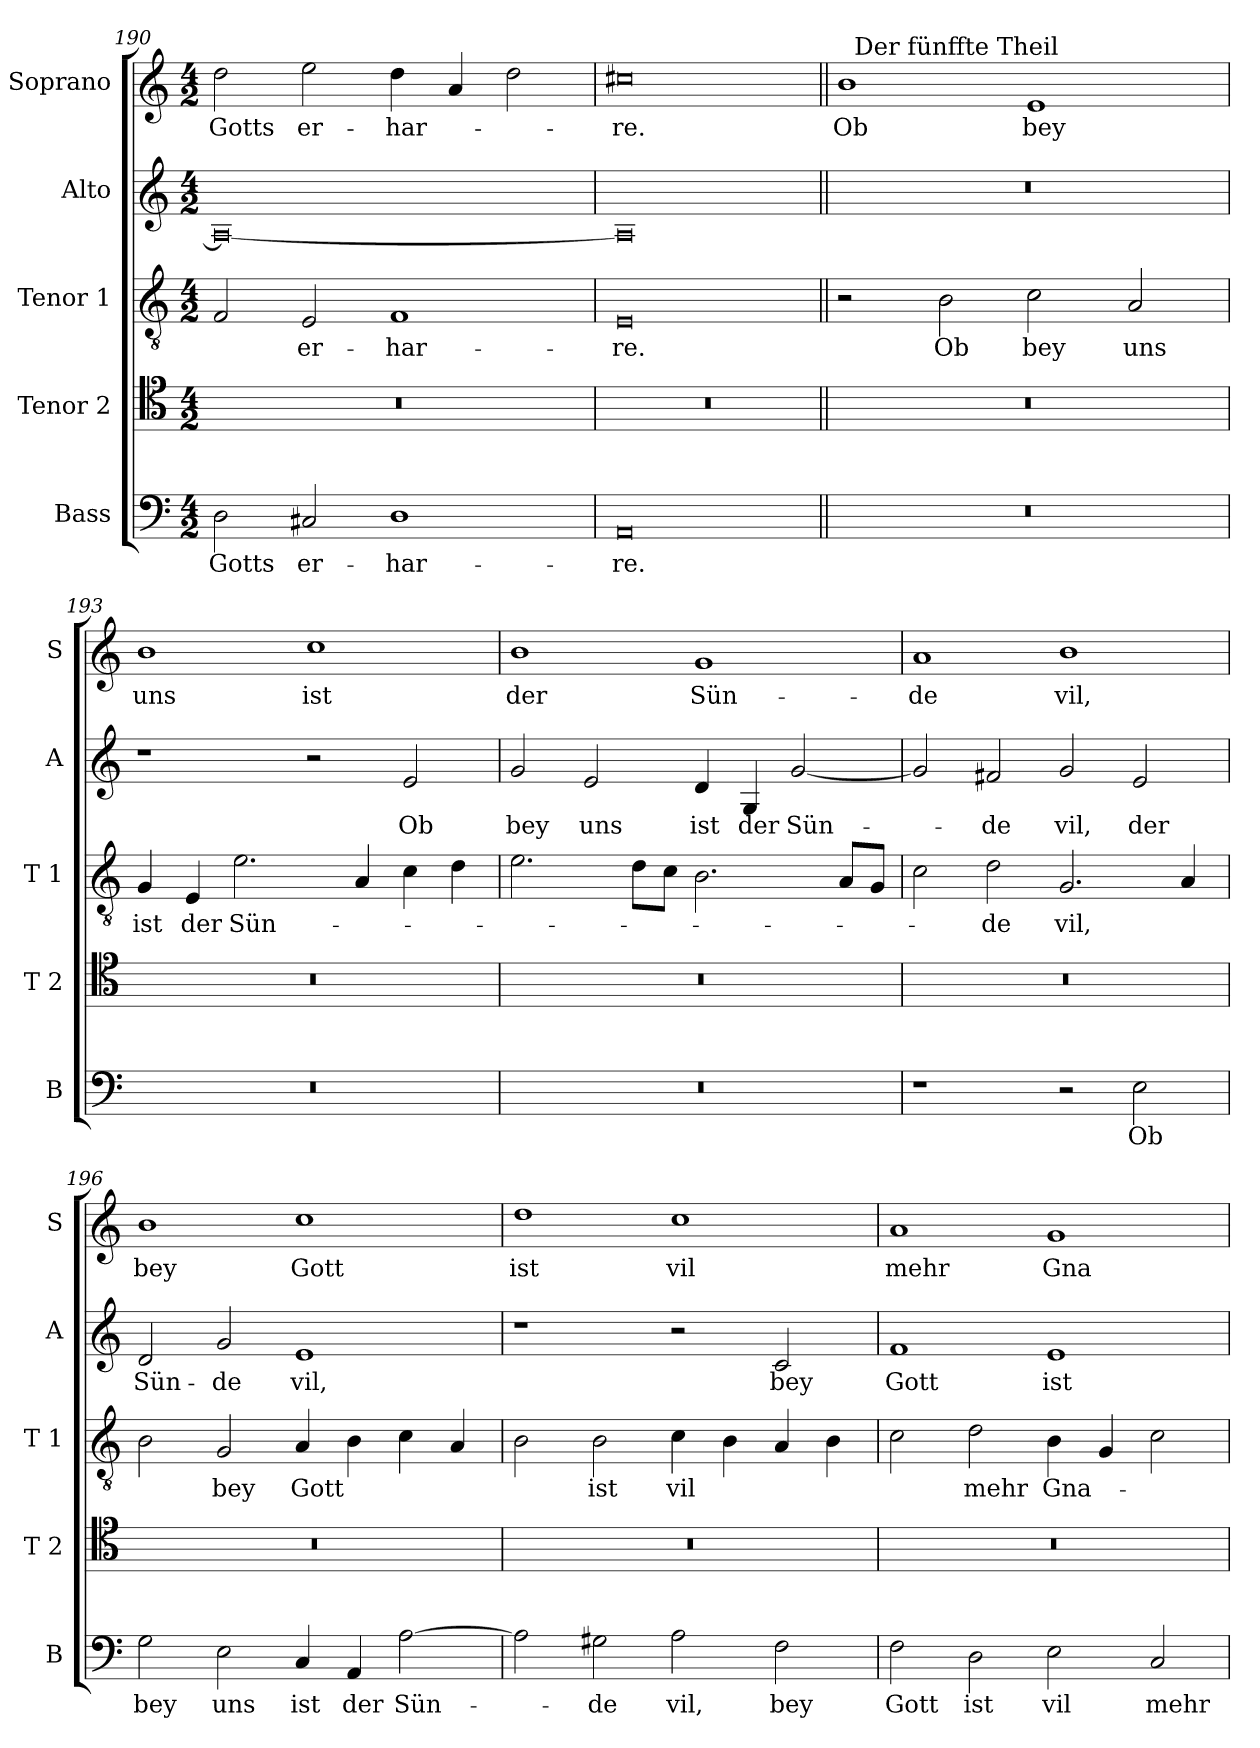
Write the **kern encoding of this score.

**kern	**text	**kern	**kern	**text	**kern	**text	**kern	**text
*part5	*part5	*part4	*part3	*part3	*part2	*part2	*part1	*part1
*staff5	*staff5	*staff4	*staff3	*staff3	*staff2	*staff2	*staff1	*staff1
*I"Bass	*	*I"Tenor 2	*I"Tenor 1	*	*I"Alto	*	*I"Soprano	*
*I'B	*	*I'T 2	*I'T 1	*	*I'A	*	*I'S	*
*clefF4	*	*clefC4	*clefGv2	*	*clefG2	*	*clefG2	*
*k[]	*	*k[]	*k[]	*	*k[]	*	*k[]	*
*C:	*	*C:	*C:	*	*C:	*	*C:	*
*M4/2	*	*M4/2	*M4/2	*	*M4/2	*	*M4/2	*
=190	=190	=190	=190	=190	=190	=190	=190	=190
!	!LO:LY:b	!	!	!	!	!	!	!LO:LY:b
2D\	Gotts	0r	2F/	.	0A_	.	2dd\	Gotts
!	!LO:LY:b	!	!	!LO:LY:b	!	!	!	!LO:LY:b
2C#X/	er-	.	2E/	er-	.	.	2ee\	er-
!	!LO:LY:b	!	!	!LO:LY:b	!	!	!	!LO:LY:b
1D	-har-	.	1F	-har-	.	.	4dd\	-har-
.	.	.	.	.	.	.	4a/	.
.	.	.	.	.	.	.	2dd\	.
!!LO:LB:g=z
=191	=191	=191	=191	=191	=191	=191	=191	=191
!	!LO:LY:b	!	!	!LO:LY:b	!	!	!	!LO:LY:b
0AA	-re.	0r	0E	-re.	0A]	.	0cc#X	-re.
=192||	=192||	=192||	=192||	=192||	=192||	=192||	=192||	=192||
!	!	!	!	!	!	!	!	!LO:LY:b
*	*	*	*	*	*	*	*^	*
0r	.	0r	2r	.	0r	.	1b	32ryy	Ob
!	!	!	!	!	!	!	!	!LO:TX:a:t=Der fünffte Theil	!
.	.	.	.	.	.	.	.	1ryy	.
!	!	!	!	!LO:LY:b	!	!	!	!	!
.	.	.	2B\	Ob	.	.	.	.	.
!	!	!	!	!LO:LY:b	!	!	!	!	!LO:LY:b
.	.	.	2c\	bey	.	.	1e	.	bey
.	.	.	.	.	.	.	.	2ryy	.
!	!	!	!	!LO:LY:b	!	!	!	!	!
.	.	.	2A/	uns	.	.	.	.	.
.	.	.	.	.	.	.	.	4...ryy	.
=193	=193	=193	=193	=193	=193	=193	=193	=193	=193
!	!	!	!	!LO:LY:b	!	!	!	!	!LO:LY:b
*	*	*	*	*	*	*	*v	*v	*
0r	.	0r	4G/	ist	1r	.	1b	uns
!	!	!	!	!LO:LY:b	!	!	!	!
.	.	.	4E/	der	.	.	.	.
!	!	!	!	!LO:LY:b	!	!	!	!
.	.	.	2.e\	Sün-	.	.	.	.
!	!	!	!	!	!	!	!	!LO:LY:b
.	.	.	.	.	2r	.	1cc	ist
.	.	.	4A/	.	.	.	.	.
!	!	!	!	!	!	!LO:LY:b	!	!
.	.	.	4c\	.	2e/	Ob	.	.
.	.	.	4d\	.	.	.	.	.
=194	=194	=194	=194	=194	=194	=194	=194	=194
!	!	!	!	!	!	!LO:LY:b	!	!LO:LY:b
0r	.	0r	2.e\	.	2g/	bey	1b	der
!	!	!	!	!	!	!LO:LY:b	!	!
.	.	.	.	.	2e/	uns	.	.
.	.	.	8d\L	.	.	.	.	.
.	.	.	8c\J	.	.	.	.	.
!	!	!	!	!	!	!LO:LY:b	!	!LO:LY:b
.	.	.	2.B\	.	4d/	ist	1g	Sün-
!	!	!	!	!	!	!LO:LY:b	!	!
.	.	.	.	.	4G/	der	.	.
!	!	!	!	!	!	!LO:LY:b	!	!
.	.	.	.	.	[2g/	Sün-	.	.
.	.	.	8A/L	.	.	.	.	.
.	.	.	8G/J	.	.	.	.	.
=195	=195	=195	=195	=195	=195	=195	=195	=195
!	!	!	!	!	!	!	!	!LO:LY:b
1r	.	0r	2c\	.	2g/]	.	1a	-de
!	!	!	!	!LO:LY:b	!	!LO:LY:b	!	!
.	.	.	2d\	-de	2f#X/	-de	.	.
!	!	!	!	!LO:LY:b	!	!LO:LY:b	!	!LO:LY:b
2r	.	.	2.G/	vil,	2g/	vil,	1b	vil,
!	!LO:LY:b	!	!	!	!	!LO:LY:b	!	!
2E\	Ob	.	.	.	2e/	der	.	.
.	.	.	4A/	.	.	.	.	.
!!LO:PB:g=z
=196	=196	=196	=196	=196	=196	=196	=196	=196
!	!LO:LY:b	!	!	!	!	!LO:LY:b	!	!LO:LY:b
2G\	bey	0r	2B\	.	2d/	Sün-	1b	bey
!	!LO:LY:b	!	!	!LO:LY:b	!	!LO:LY:b	!	!
2E\	uns	.	2G/	bey	2g/	-de	.	.
!	!LO:LY:b	!	!	!LO:LY:b	!	!LO:LY:b	!	!LO:LY:b
4C/	ist	.	4A/	Gott	1e	vil,	1cc	Gott
!	!LO:LY:b	!	!	!	!	!	!	!
4AA/	der	.	4B\	.	.	.	.	.
!	!LO:LY:b	!	!	!	!	!	!	!
[2A\	Sün-	.	4c\	.	.	.	.	.
.	.	.	4A/	.	.	.	.	.
=197	=197	=197	=197	=197	=197	=197	=197	=197
!	!	!	!	!	!	!	!	!LO:LY:b
2A\]	.	0r	2B\	.	1r	.	1dd	ist
!	!LO:LY:b	!	!	!LO:LY:b	!	!	!	!
2G#X\	-de	.	2B\	ist	.	.	.	.
!	!LO:LY:b	!	!	!LO:LY:b	!	!	!	!LO:LY:b
2A\	vil,	.	4c\	vil	2r	.	1cc	vil
.	.	.	4B\	.	.	.	.	.
!	!LO:LY:b	!	!	!	!	!LO:LY:b	!	!
2F\	bey	.	4A/	.	2c/	bey	.	.
.	.	.	4B\	.	.	.	.	.
=198	=198	=198	=198	=198	=198	=198	=198	=198
!	!LO:LY:b	!	!	!	!	!LO:LY:b	!	!LO:LY:b
2F\	Gott	0r	2c\	.	1f	Gott	1a	mehr
!	!LO:LY:b	!	!	!LO:LY:b	!	!	!	!
2D\	ist	.	2d\	mehr	.	.	.	.
!	!LO:LY:b	!	!	!LO:LY:b	!	!LO:LY:b	!	!LO:LY:b
2E\	vil	.	4B\	Gna-	1e	ist	1g	Gna-
.	.	.	4G/	.	.	.	.	.
!	!LO:LY:b	!	!	!	!	!	!	!
2C/	mehr	.	2c\	.	.	.	.	.
=	=	=	=	=	=	=	=	=
*-	*-	*-	*-	*-	*-	*-	*-	*-
